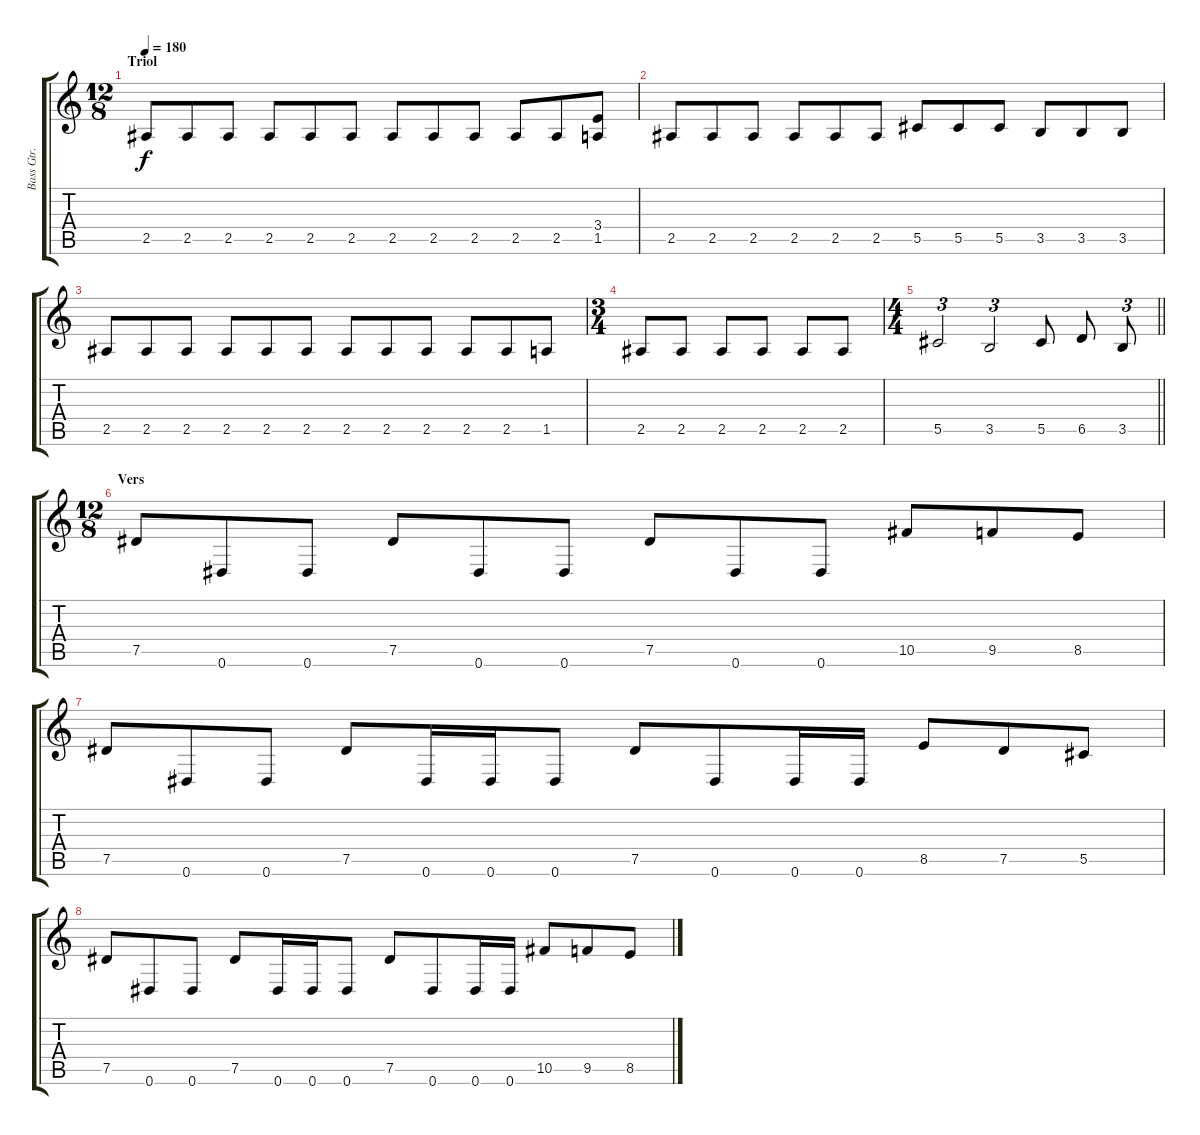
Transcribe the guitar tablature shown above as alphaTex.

\track ("Bass Gtr." "Bass Gtr.") {instrument electricbassfinger}
\staff {score tabs}
\tuning (Eb4 Bb3 Gb3 Db3 Ab2 Eb2) {hide}
\ts (12 8)
\section ("" "Triol")
\tempo 180
\clef g2
\ks c
2.5.8{dy f} 2.5.8 2.5.8 2.5.8 2.5.8 2.5.8 2.5.8 2.5.8 2.5.8 2.5.8 2.5.8 (3.4 1.5).8 |
2.5.8 2.5.8 2.5.8 2.5.8 2.5.8 2.5.8 5.5.8 5.5.8 5.5.8 3.5.8 3.5.8 3.5.8 |
2.5.8 2.5.8 2.5.8 2.5.8 2.5.8 2.5.8 2.5.8 2.5.8 2.5.8 2.5.8 2.5.8 1.5.8 |
\ts (3 4)
2.5.8 2.5.8 2.5.8 2.5.8 2.5.8 2.5.8 |
\ts (4 4)
\barLineRight lightlight
5.5.2{tu (3 2)} 3.5.2{tu (3 2)} 5.5.8 6.5.8 3.5.8{tu (3 2)} |
\ts (12 8)
\section ("" "Vers ")
7.5.8 0.6.8 0.6.8 7.5.8 0.6.8 0.6.8 7.5.8 0.6.8 0.6.8 10.5.8 9.5.8 8.5.8 |
7.5.8 0.6.8 0.6.8 7.5.8 0.6.16 0.6.16 0.6.8 7.5.8 0.6.8 0.6.16 0.6.16 8.5.8 7.5.8 5.5.8 |
7.5.8 0.6.8 0.6.8 7.5.8 0.6.16 0.6.16 0.6.8 7.5.8 0.6.8 0.6.16 0.6.16 10.5.8 9.5.8 8.5.8
